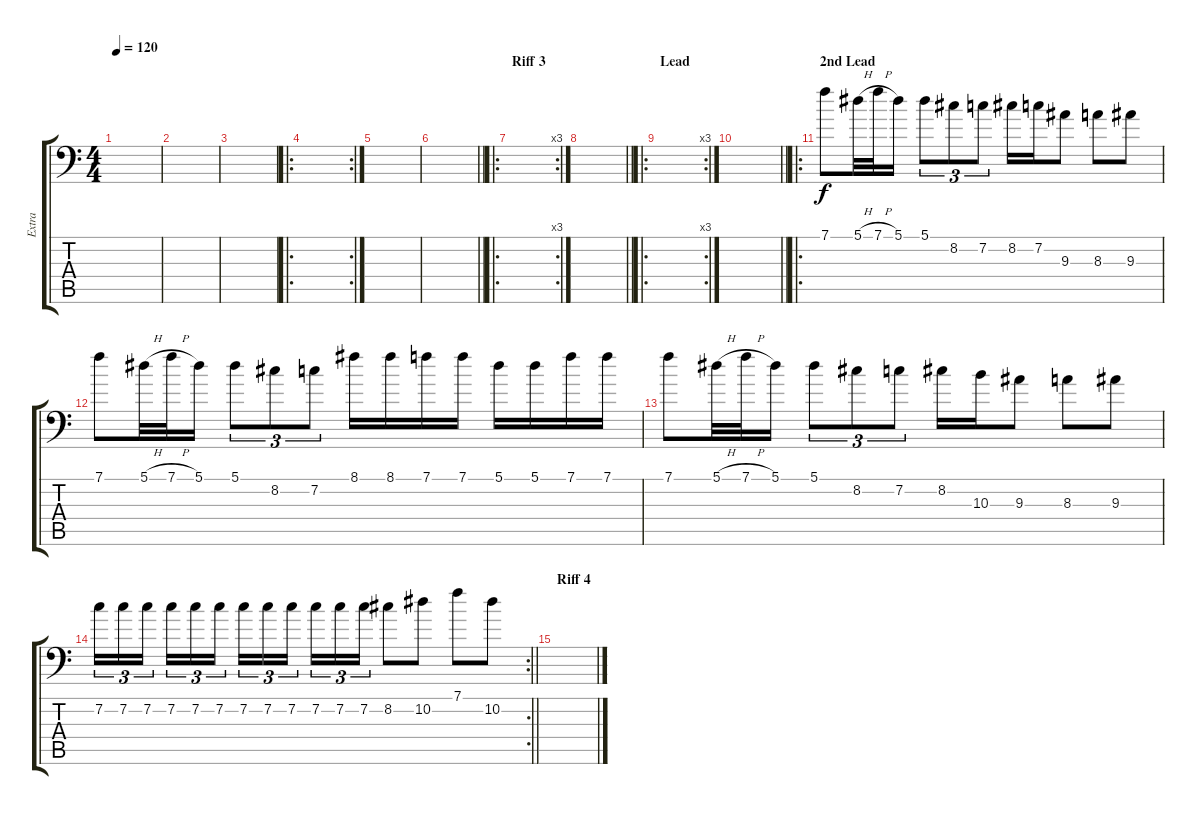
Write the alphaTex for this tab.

\track ("Extra" "Extra") {instrument distortionguitar}
\staff {score tabs}
\tuning (Bb3 F3 Db3 Ab2 Eb2 Bb1) {hide}
\ts (4 4)
\tempo 120
\clef f4
\ks c
|
|
|
\ro
\rc 2
|
|
\barLineRight lightlight
|
\ro
\rc 3
\section ("" "Riff 3")
|
\barLineRight lightlight
|
\ro
\rc 3
\section ("" "Lead")
|
\barLineRight lightlight
|
\ro
\section ("" "2nd Lead")
7.1.8 5.1{h}.32 7.1{h}.32 5.1.16 5.1.8{tu (3 2)} 8.2.8{tu (3 2)} 7.2.8{tu (3 2)} 8.2.16 7.2.16 9.3.8 8.3.8 9.3.8 |
7.1.8 5.1{h}.32 7.1{h}.32 5.1.16 5.1.8{tu (3 2)} 8.2.8{tu (3 2)} 7.2.8{tu (3 2)} 8.1.16 8.1.16 7.1.16 7.1.16 5.1.16 5.1.16 7.1.16 7.1.16 |
7.1.8 5.1{h}.32 7.1{h}.32 5.1.16 5.1.8{tu (3 2)} 8.2.8{tu (3 2)} 7.2.8{tu (3 2)} 8.2.16 10.3.16 9.3.8 8.3.8 9.3.8 |
\rc 2
\barLineRight lightlight
7.2.16{tu (3 2)} 7.2.16{tu (3 2)} 7.2.16{tu (3 2) beam splitsecondary} 7.2.16{tu (3 2)} 7.2.16{tu (3 2)} 7.2.16{tu (3 2)} 7.2.16{tu (3 2)} 7.2.16{tu (3 2)} 7.2.16{tu (3 2) beam splitsecondary} 7.2.16{tu (3 2)} 7.2.16{tu (3 2)} 7.2.16{tu (3 2)} 8.2.8 10.2.8 7.1.8 10.2.8 |
\section ("" "Riff 4")
